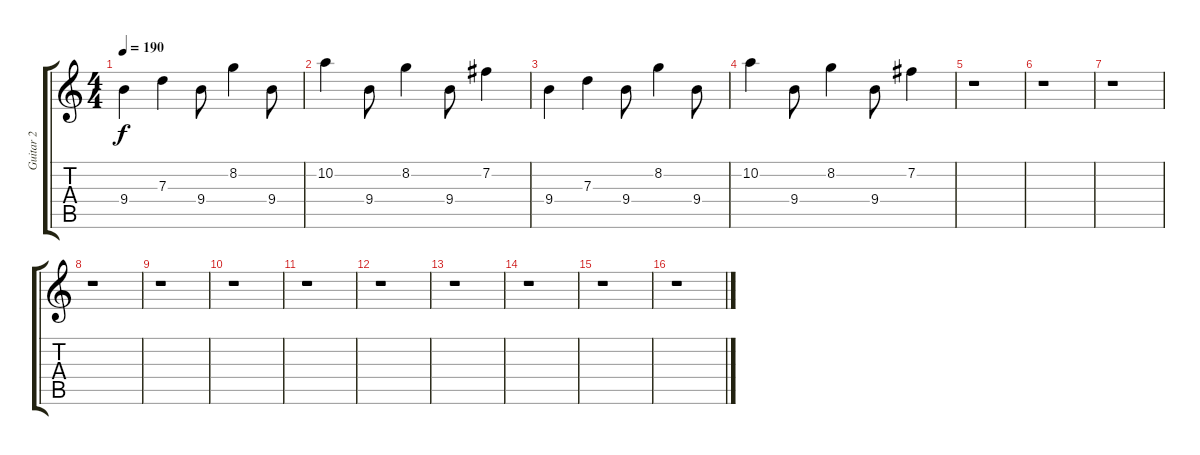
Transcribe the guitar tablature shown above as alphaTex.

\track ("Guitar 2" "Guitar 2") {instrument overdrivenguitar}
\staff {score tabs}
\tuning (E4 B3 G3 D3 A2 E2) {hide}
\ts (4 4)
\tempo 190
\clef g2
\ks c
9.4.4{dy f} 7.3.4 9.4.8 8.2.4 9.4.8 |
10.2.4 9.4.8 8.2.4 9.4.8 7.2.4 |
9.4.4 7.3.4 9.4.8 8.2.4 9.4.8 |
10.2.4 9.4.8 8.2.4 9.4.8 7.2.4 |
r.1 |
r.1 |
r.1 |
r.1 |
r.1 |
r.1 |
r.1 |
r.1 |
r.1 |
r.1 |
r.1 |
r.1
